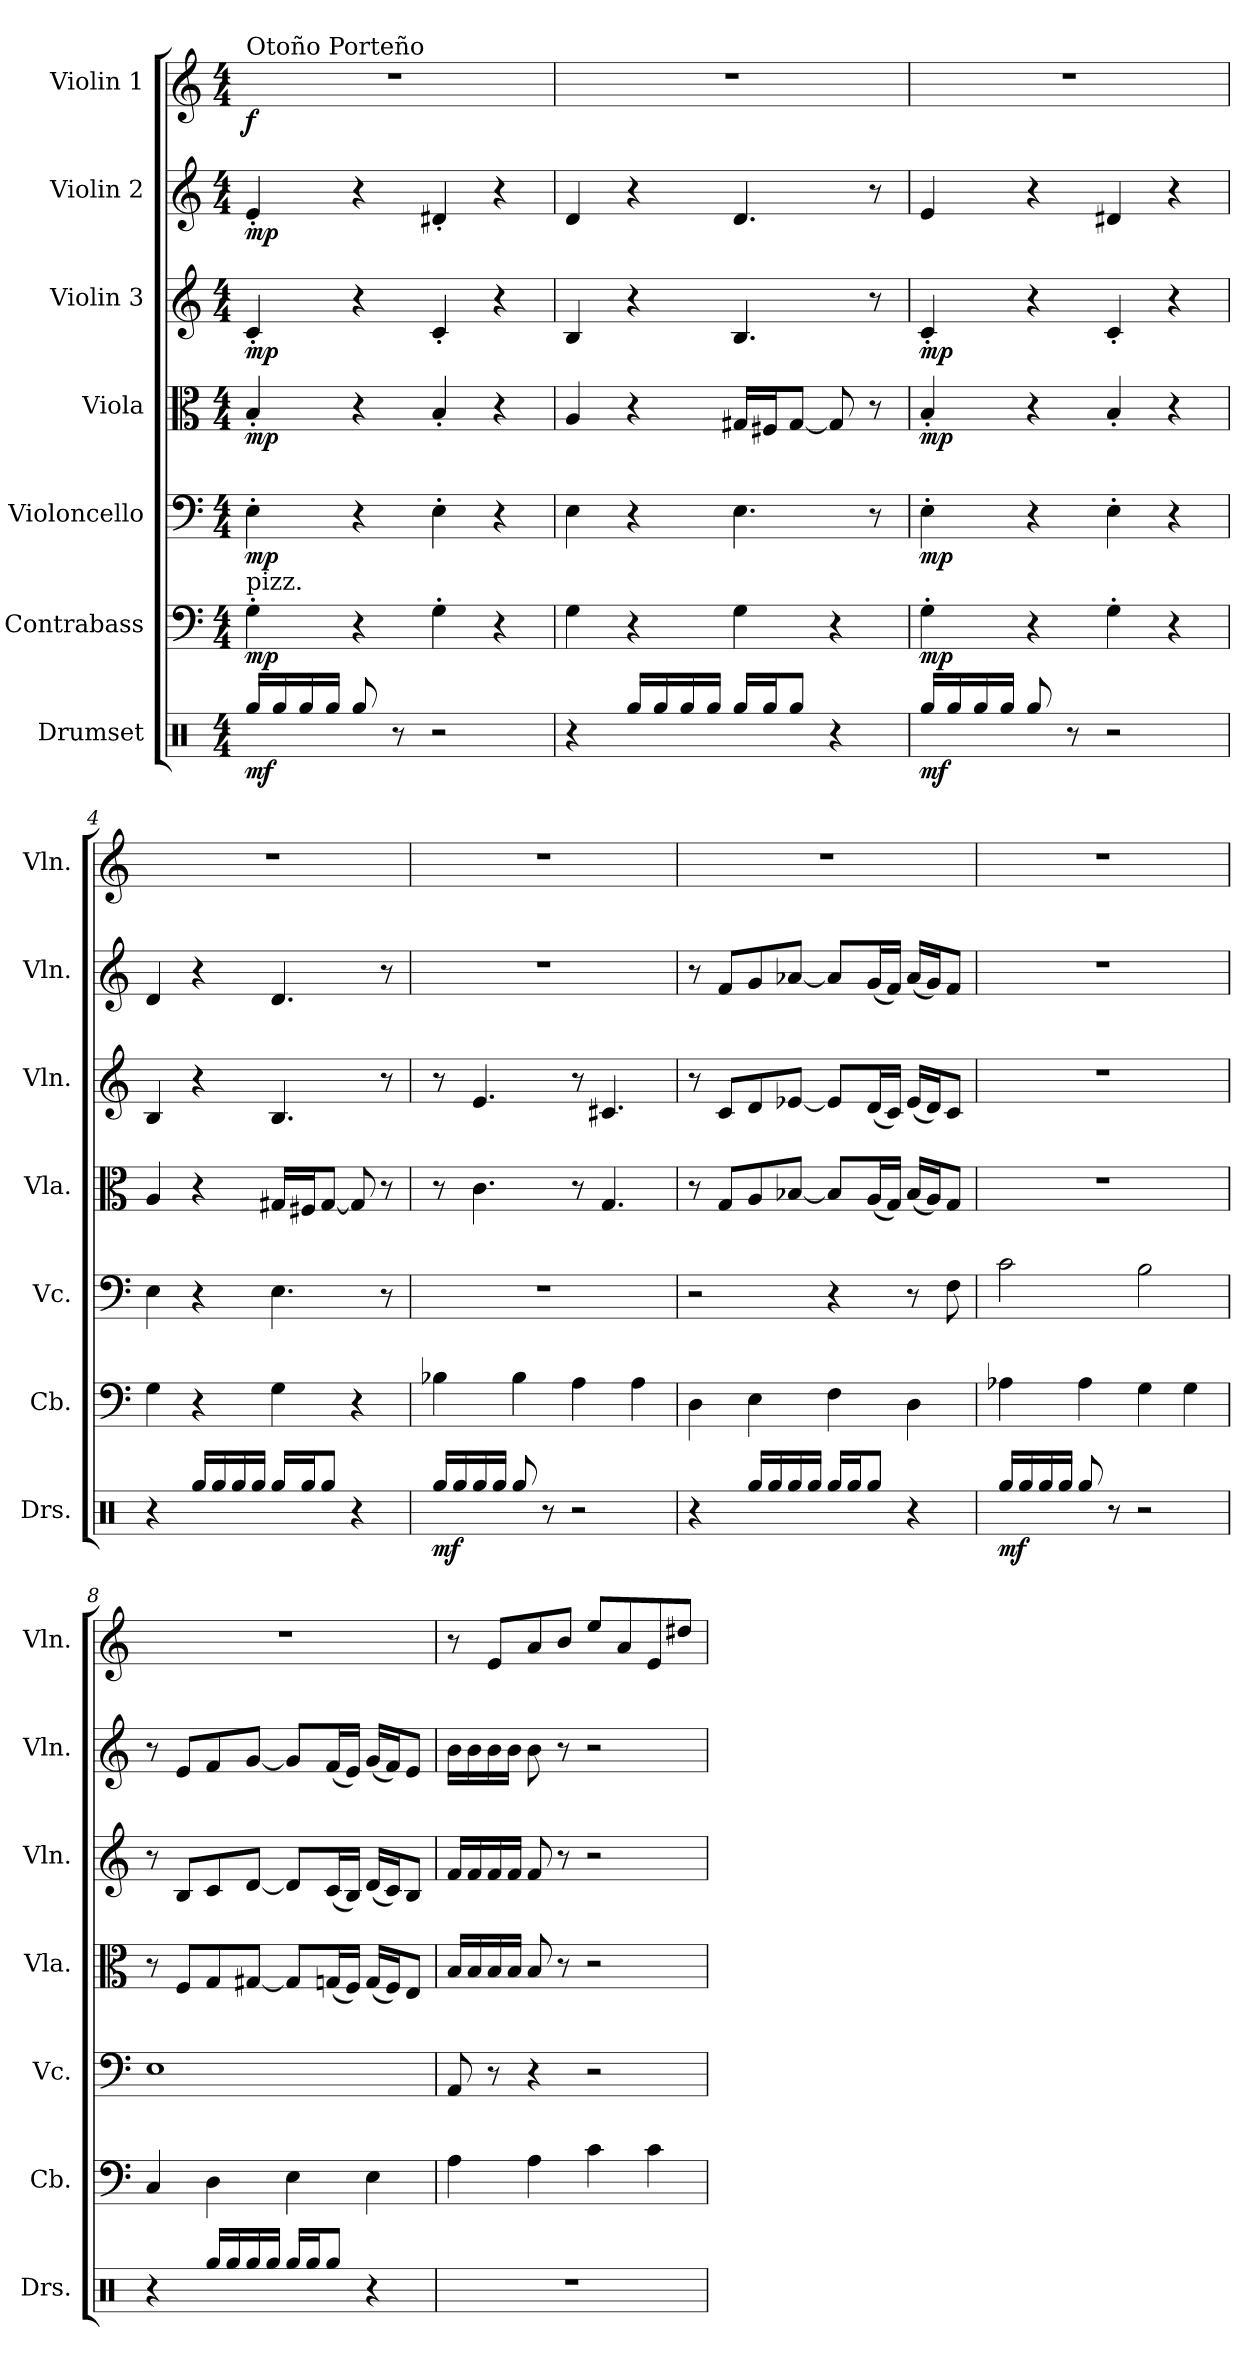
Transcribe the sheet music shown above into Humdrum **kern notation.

**kern	**dynam	**kern	**dynam	**kern	**dynam	**kern	**dynam	**kern	**dynam	**kern	**dynam	**kern	**dynam
*part7	*part7	*part6	*part6	*part5	*part5	*part4	*part4	*part3	*part3	*part2	*part2	*part1	*part1
*staff7	*staff7	*staff6	*staff6	*staff5	*staff5	*staff4	*staff4	*staff3	*staff3	*staff2	*staff2	*staff1	*staff1
*I"Drumset	*	*I"Contrabass	*	*I"Violoncello	*	*I"Viola	*	*I"Violin 3	*	*I"Violin 2	*	*I"Violin 1	*
*I'Drs.	*	*I'Cb.	*	*I'Vc.	*	*I'Vla.	*	*I'Vln.	*	*I'Vln.	*	*I'Vln.	*
*clefX	*	*clefF4	*	*clefF4	*	*clefC3	*	*clefG2	*	*clefG2	*	*clefG2	*
*	*	*ITrd7c12	*	*	*	*	*	*	*	*	*	*	*
*k[]	*	*k[]	*	*k[]	*	*k[]	*	*k[]	*	*k[]	*	*k[]	*
*M4/4	*	*M4/4	*	*M4/4	*	*M4/4	*	*M4/4	*	*M4/4	*	*M4/4	*
=1	=1	=1	=1	=1	=1	=1	=1	=1	=1	=1	=1	=1	=1
!	!	!	!	!	!	!	!	!	!	!	!	!LO:TX:a:t=Otoño Porteño	!
!	!	!LO:TX:a:t=pizz.	!	!	!	!	!	!	!	!	!	!	!
!	!LO:DY:b	!	!LO:DY:b	!	!LO:DY:b	!	!LO:DY:b	!	!LO:DY:b	!	!LO:DY:b	!	!LO:DY:b
16Rgg/LL	mf	4GG'\	mp	4E'\	mp	4B'/	mp	4c'/	mp	4e'/	mp	1r	f
16Rgg/	.	.	.	.	.	.	.	.	.	.	.	.	.
16Rgg/	.	.	.	.	.	.	.	.	.	.	.	.	.
16Rgg/JJ	.	.	.	.	.	.	.	.	.	.	.	.	.
8Rgg/	.	4r	.	4r	.	4r	.	4r	.	4r	.	.	.
8r	.	.	.	.	.	.	.	.	.	.	.	.	.
2r	.	4GG'\	.	4E'\	.	4B'/	.	4c'/	.	4d#X'/	.	.	.
.	.	4r	.	4r	.	4r	.	4r	.	4r	.	.	.
=2	=2	=2	=2	=2	=2	=2	=2	=2	=2	=2	=2	=2	=2
4r	.	4GG\	.	4E\	.	4A/	.	4B/	.	4d/	.	1r	.
16Rgg/LL	.	4r	.	4r	.	4r	.	4r	.	4r	.	.	.
16Rgg/	.	.	.	.	.	.	.	.	.	.	.	.	.
16Rgg/	.	.	.	.	.	.	.	.	.	.	.	.	.
16Rgg/JJ	.	.	.	.	.	.	.	.	.	.	.	.	.
16Rgg/LL	.	4GG\	.	4.E\	.	16G#X/LL	.	4.B/	.	4.d/	.	.	.
16Rgg/J	.	.	.	.	.	16F#X/J	.	.	.	.	.	.	.
8Rgg/J	.	.	.	.	.	[8G#/J	.	.	.	.	.	.	.
4r	.	4r	.	.	.	8G#/]	.	.	.	.	.	.	.
.	.	.	.	8r	.	8r	.	8r	.	8r	.	.	.
=3	=3	=3	=3	=3	=3	=3	=3	=3	=3	=3	=3	=3	=3
!	!LO:DY:b	!	!LO:DY:b	!	!LO:DY:b	!	!LO:DY:b	!	!LO:DY:b	!	!	!	!
16Rgg/LL	mf	4GG'\	mp	4E'\	mp	4B'/	mp	4c'/	mp	4e/	.	1r	.
16Rgg/	.	.	.	.	.	.	.	.	.	.	.	.	.
16Rgg/	.	.	.	.	.	.	.	.	.	.	.	.	.
16Rgg/JJ	.	.	.	.	.	.	.	.	.	.	.	.	.
8Rgg/	.	4r	.	4r	.	4r	.	4r	.	4r	.	.	.
8r	.	.	.	.	.	.	.	.	.	.	.	.	.
2r	.	4GG'\	.	4E'\	.	4B'/	.	4c'/	.	4d#X/	.	.	.
.	.	4r	.	4r	.	4r	.	4r	.	4r	.	.	.
=4	=4	=4	=4	=4	=4	=4	=4	=4	=4	=4	=4	=4	=4
4r	.	4GG\	.	4E\	.	4A/	.	4B/	.	4d/	.	1r	.
16Rgg/LL	.	4r	.	4r	.	4r	.	4r	.	4r	.	.	.
16Rgg/	.	.	.	.	.	.	.	.	.	.	.	.	.
16Rgg/	.	.	.	.	.	.	.	.	.	.	.	.	.
16Rgg/JJ	.	.	.	.	.	.	.	.	.	.	.	.	.
16Rgg/LL	.	4GG\	.	4.E\	.	16G#X/LL	.	4.B/	.	4.d/	.	.	.
16Rgg/J	.	.	.	.	.	16F#X/J	.	.	.	.	.	.	.
8Rgg/J	.	.	.	.	.	[8G#/J	.	.	.	.	.	.	.
4r	.	4r	.	.	.	8G#/]	.	.	.	.	.	.	.
.	.	.	.	8r	.	8r	.	8r	.	8r	.	.	.
!!LO:PB:g=z
=5	=5	=5	=5	=5	=5	=5	=5	=5	=5	=5	=5	=5	=5
!	!LO:DY:b	!	!	!	!	!	!	!	!	!	!	!	!
16Rgg/LL	mf	4BB-X\	.	1r	.	8r	.	8r	.	1r	.	1r	.
16Rgg/	.	.	.	.	.	.	.	.	.	.	.	.	.
16Rgg/	.	.	.	.	.	4.c\	.	4.e/	.	.	.	.	.
16Rgg/JJ	.	.	.	.	.	.	.	.	.	.	.	.	.
8Rgg/	.	4BB-\	.	.	.	.	.	.	.	.	.	.	.
8r	.	.	.	.	.	.	.	.	.	.	.	.	.
2r	.	4AA\	.	.	.	8r	.	8r	.	.	.	.	.
.	.	.	.	.	.	4.G/	.	4.c#X/	.	.	.	.	.
.	.	4AA\	.	.	.	.	.	.	.	.	.	.	.
=6	=6	=6	=6	=6	=6	=6	=6	=6	=6	=6	=6	=6	=6
4r	.	4DD\	.	2r	.	8r	.	8r	.	8r	.	1r	.
.	.	.	.	.	.	8G/L	.	8c/L	.	8f/L	.	.	.
16Rgg/LL	.	4EE\	.	.	.	8A/	.	8d/	.	8g/	.	.	.
16Rgg/	.	.	.	.	.	.	.	.	.	.	.	.	.
16Rgg/	.	.	.	.	.	[8B-X/J	.	[8e-X/J	.	[8a-X/J	.	.	.
16Rgg/JJ	.	.	.	.	.	.	.	.	.	.	.	.	.
16Rgg/LL	.	4FF\	.	4r	.	8B-/L]	.	8e-/L]	.	8a-/L]	.	.	.
16Rgg/J	.	.	.	.	.	.	.	.	.	.	.	.	.
8Rgg/J	.	.	.	.	.	(16A/L	.	(16d/L	.	(16g/L	.	.	.
.	.	.	.	.	.	16G/JJ)	.	16c/JJ)	.	16f/JJ)	.	.	.
4r	.	4DD\	.	8r	.	(16B-/LL	.	(16e-/LL	.	(16a-/LL	.	.	.
.	.	.	.	.	.	16A/J)	.	16d/J)	.	16g/J)	.	.	.
.	.	.	.	8F\	.	8G/J	.	8c/J	.	8f/J	.	.	.
=7	=7	=7	=7	=7	=7	=7	=7	=7	=7	=7	=7	=7	=7
!	!LO:DY:b	!	!	!	!	!	!	!	!	!	!	!	!
16Rgg/LL	mf	4AA-X\	.	2c\	.	1r	.	1r	.	1r	.	1r	.
16Rgg/	.	.	.	.	.	.	.	.	.	.	.	.	.
16Rgg/	.	.	.	.	.	.	.	.	.	.	.	.	.
16Rgg/JJ	.	.	.	.	.	.	.	.	.	.	.	.	.
8Rgg/	.	4AA-\	.	.	.	.	.	.	.	.	.	.	.
8r	.	.	.	.	.	.	.	.	.	.	.	.	.
2r	.	4GG\	.	2B\	.	.	.	.	.	.	.	.	.
.	.	4GG\	.	.	.	.	.	.	.	.	.	.	.
=8	=8	=8	=8	=8	=8	=8	=8	=8	=8	=8	=8	=8	=8
4r	.	4CC/	.	1E	.	8r	.	8r	.	8r	.	1r	.
.	.	.	.	.	.	8F/L	.	8B/L	.	8e/L	.	.	.
16Rgg/LL	.	4DD\	.	.	.	8G/	.	8c/	.	8f/	.	.	.
16Rgg/	.	.	.	.	.	.	.	.	.	.	.	.	.
16Rgg/	.	.	.	.	.	[8G#X/J	.	[8d/J	.	[8g/J	.	.	.
16Rgg/JJ	.	.	.	.	.	.	.	.	.	.	.	.	.
16Rgg/LL	.	4EE\	.	.	.	8G#/L]	.	8d/L]	.	8g/L]	.	.	.
16Rgg/J	.	.	.	.	.	.	.	.	.	.	.	.	.
8Rgg/J	.	.	.	.	.	(16Gn/L	.	(16c/L	.	(16f/L	.	.	.
.	.	.	.	.	.	16F/JJ)	.	16B/JJ)	.	16e/JJ)	.	.	.
4r	.	4EE\	.	.	.	(16G/LL	.	(16d/LL	.	(16g/LL	.	.	.
.	.	.	.	.	.	16F/J)	.	16c/J)	.	16f/J)	.	.	.
.	.	.	.	.	.	8E/J	.	8B/J	.	8e/J	.	.	.
!!LO:PB:g=z
=9	=9	=9	=9	=9	=9	=9	=9	=9	=9	=9	=9	=9	=9
1r	.	4AA\	.	8AA/	.	16B/LL	.	16f/LL	.	16b\LL	.	8r	.
.	.	.	.	.	.	16B/	.	16f/	.	16b\	.	.	.
.	.	.	.	8r	.	16B/	.	16f/	.	16b\	.	8e/L	.
.	.	.	.	.	.	16B/JJ	.	16f/JJ	.	16b\JJ	.	.	.
.	.	4AA\	.	4r	.	8B/	.	8f/	.	8b\	.	8a/	.
.	.	.	.	.	.	8r	.	8r	.	8r	.	8b/J	.
.	.	4C\	.	2r	.	2r	.	2r	.	2r	.	8ee/L	.
.	.	.	.	.	.	.	.	.	.	.	.	8a/	.
.	.	4C\	.	.	.	.	.	.	.	.	.	8e/	.
.	.	.	.	.	.	.	.	.	.	.	.	8dd#X/J	.
=	=	=	=	=	=	=	=	=	=	=	=	=	=
*-	*-	*-	*-	*-	*-	*-	*-	*-	*-	*-	*-	*-	*-
